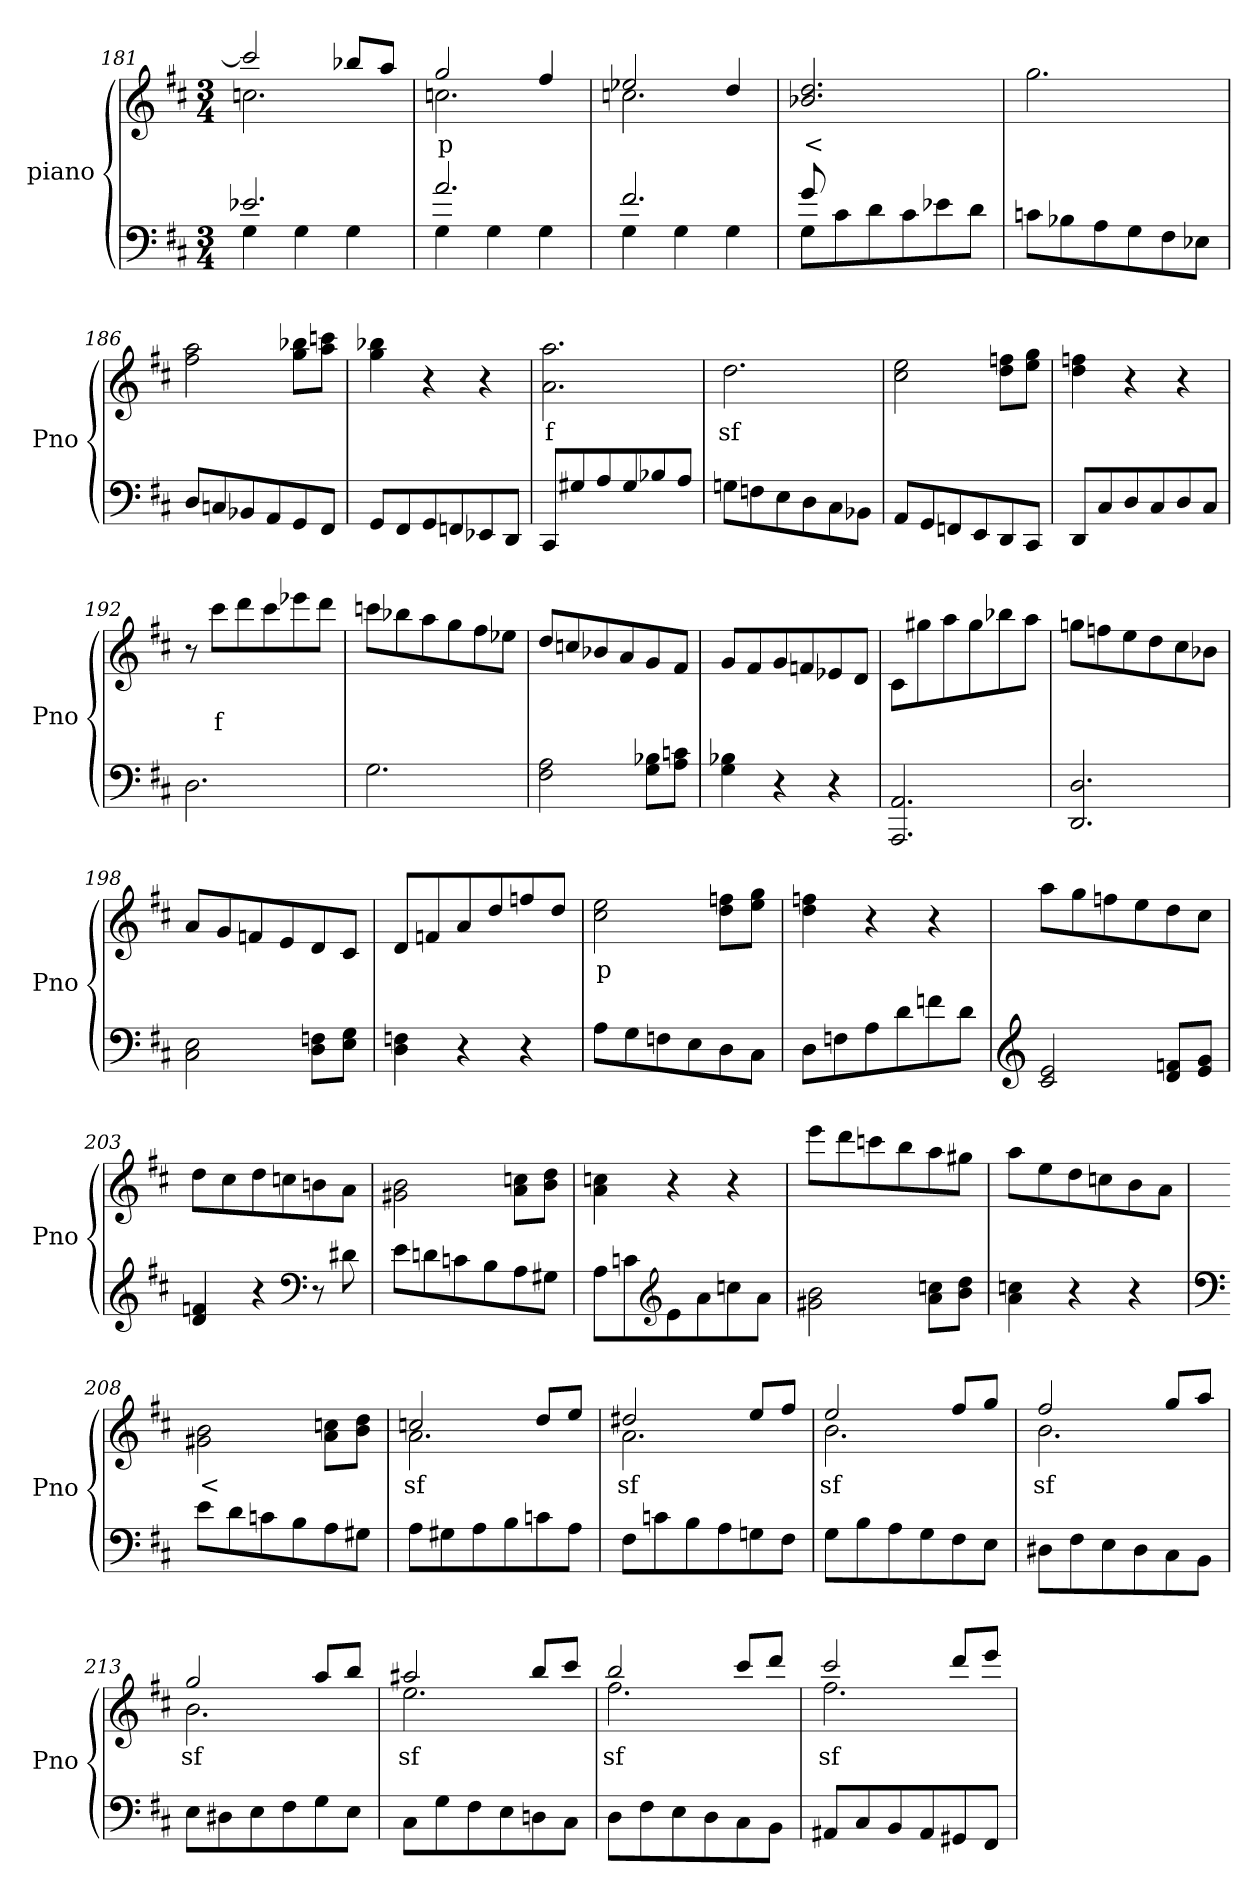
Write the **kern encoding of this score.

**kern	**kern	**text
*part2	*part1	*part1
*staff2	*staff1	*staff1
*I"piano	*I"piano	*
*I'Pno	*I'Pno	*
*clefF4	*clefG2	*
*k[f#c#]	*k[f#c#]	*
*D:	*D:	*
*M3/4	*M3/4	*
=181	=181	=181
*^	*^	*
2.e-X/	4G\	2ccc/]	2.ccn\	.
.	4G\	.	.	.
.	4G\	8bb-X/L	.	.
.	.	8aa/J	.	.
=182	=182	=182	=182	=182
!	!	!	!	!LO:LY:b
2.a/	4G\	2gg/	2.ccn\	p
.	4G\	.	.	.
.	4G\	4ff#/	.	.
!!LO:LB:g=z	!!
=183	=183	=183	=183	=183
2.f#/	4G\	2ee-X/	2.ccn\	.
.	4G\	.	.	.
.	4G\	4dd/	.	.
*	*	*v	*v	*
=184	=184	=184	=184
!	!	!	!LO:LY:b
8g/	8G\L	2.b-X/ 2.dd/	<
2ryy	8c#\	.	.
.	8d\	.	.
.	8c#\	.	.
.	8e-X\	.	.
8ryy	8d\J	.	.
*v	*v	*	*
=185	=185	=185
8cn\L	2.gg\	.
8B-X\	.	.
8A\	.	.
8G\	.	.
8F#\	.	.
8E-X\J	.	.
=186	=186	=186
8D/L	2ff#\ 2aa\	.
8Cn/	.	.
8BB-X/	.	.
8AA/	.	.
8GG/	8gg\ 8bb-X\L	.
8FF#/J	8aa\ 8cccn\J	.
=187	=187	=187
8GG/L	4gg\ 4bb-X\	.
8FF#/	.	.
8GG/	4r	.
8FFn/	.	.
8EE-X/	4r	.
8DD/J	.	.
=188	=188	=188
!	!	!LO:LY:b
8CC#/L	2.a\ 2.aa\	f
8G#X/	.	.
8A/	.	.
8G#/	.	.
8B-X/	.	.
8A/J	.	.
!!LO:LB:g=z
=189	=189	=189
!	!	!LO:LY:b
8Gn\L	2.dd\	sf
8Fn\	.	.
8E\	.	.
8D\	.	.
8C#\	.	.
8BB-X\J	.	.
=190	=190	=190
8AA/L	2cc#\ 2ee\	.
8GG/	.	.
8FFn/	.	.
8EE/	.	.
8DD/	8dd\ 8ffn\L	.
8CC#/J	8ee\ 8gg\J	.
=191	=191	=191
8DD/L	4dd\ 4ffn\	.
8C#/	.	.
8D/	4r	.
8C#/	.	.
8D/	4r	.
8C#/J	.	.
=192	=192	=192
2.D\	8r	.
!	!	!LO:LY:b
.	8ccc#\L	f
.	8ddd\	.
.	8ccc#\	.
.	8eee-X\	.
.	8ddd\J	.
=193	=193	=193
2.G\	8cccn\L	.
.	8bb-X\	.
.	8aa\	.
.	8gg\	.
.	8ff#\	.
.	8ee-X\J	.
=194	=194	=194
2F#\ 2A\	8dd/L	.
.	8ccn/	.
.	8b-X/	.
.	8a/	.
8G\ 8B-X\L	8g/	.
8A\ 8cn\J	8f#/J	.
!!LO:LB:g=z
=195	=195	=195
4G\ 4B-X\	8g/L	.
.	8f#/	.
4r	8g/	.
.	8fn/	.
4r	8e-X/	.
.	8d/J	.
=196	=196	=196
2.AAA/ 2.AA/	8c#\L	.
.	8gg#X\	.
.	8aa\	.
.	8gg#\	.
.	8bb-X\	.
.	8aa\J	.
=197	=197	=197
2.DD/ 2.D/	8ggn\L	.
.	8ffn\	.
.	8ee\	.
.	8dd\	.
.	8cc#\	.
.	8b-X\J	.
=198	=198	=198
2C#\ 2E\	8a/L	.
.	8g/	.
.	8fn/	.
.	8e/	.
8D\ 8Fn\L	8d/	.
8E\ 8G\J	8c#/J	.
=199	=199	=199
4D\ 4Fn\	8d/L	.
.	8fn/	.
4r	8a/	.
.	8dd/	.
4r	8ffn/	.
.	8dd/J	.
=200	=200	=200
!	!	!LO:LY:b
8A\L	2cc#\ 2ee\	p
8G\	.	.
8Fn\	.	.
8E\	.	.
8D\	8dd\ 8ffn\L	.
8C#\J	8ee\ 8gg\J	.
!!LO:LB:g=z
=201	=201	=201
8D\L	4dd\ 4ffn\	.
8Fn\	.	.
8A\	4r	.
8d\	.	.
8fn\	4r	.
8d\J	.	.
=202	=202	=202
*clefG2	*	*
2c#/ 2e/	8aa\L	.
.	8gg\	.
.	8ffn\	.
.	8ee\	.
8d/ 8fn/L	8dd\	.
8e/ 8g/J	8cc#\J	.
=203	=203	=203
4d/ 4fn/	8dd\L	.
.	8cc#\	.
4r	8dd\	.
.	8ccn\	.
*clefF4	*	*
8r	8bn\	.
8d#X\	8a\J	.
=204	=204	=204
8e\L	2g#X\ 2b\	.
8dn\	.	.
8cn\	.	.
8B\	.	.
8A\	8a\ 8ccn\L	.
8G#X\J	8b\ 8dd\J	.
=205	=205	=205
8A\L	4a\ 4ccn\	.
8cn\	.	.
*clefG2	*	*
8e\	4r	.
8a\	.	.
8ccn\	4r	.
8a\J	.	.
!!LO:PB:g=z
=206	=206	=206
2g#X\ 2b\	8eee\L	.
.	8ddd\	.
.	8cccn\	.
.	8bb\	.
8a\ 8ccn\L	8aa\	.
8b\ 8dd\J	8gg#X\J	.
=207	=207	=207
4a\ 4ccn\	8aa\L	.
.	8ee\	.
4r	8dd\	.
.	8ccn\	.
4r	8b\	.
.	8a\J	.
=208	=208	=208
*clefF4	*	*
!	!	!LO:LY:b
8e\L	2g#X\ 2b\	<
8d\	.	.
8cn\	.	.
8B\	.	.
8A\	8a\ 8ccn\L	.
8G#X\J	8b\ 8dd\J	.
=209	=209	=209
*	*^	*
!	!	!	!LO:LY:b
8A\L	2ccn/	2.a\	sf
8G#X\	.	.	.
8A\	.	.	.
8B\	.	.	.
8cn\	8dd/L	.	.
8A\J	8ee/J	.	.
=210	=210	=210	=210
!	!	!	!LO:LY:b
8F#\L	2dd#X/	2.a\	sf
8cn\	.	.	.
8B\	.	.	.
8A\	.	.	.
8Gn\	8ee/L	.	.
8F#\J	8ff#/J	.	.
=211	=211	=211	=211
!	!	!	!LO:LY:b
8G\L	2ee/	2.b\	sf
8B\	.	.	.
8A\	.	.	.
8G\	.	.	.
8F#\	8ff#/L	.	.
8E\J	8gg/J	.	.
!!LO:LB:g=z	!!
=212	=212	=212	=212
!	!	!	!LO:LY:b
8D#X\L	2ff#/	2.b\	sf
8F#\	.	.	.
8E\	.	.	.
8D#\	.	.	.
8C#\	8gg/L	.	.
8BB\J	8aa/J	.	.
=213	=213	=213	=213
!	!	!	!LO:LY:b
8E\L	2gg/	2.b\	sf
8D#X\	.	.	.
8E\	.	.	.
8F#\	.	.	.
8G\	8aa/L	.	.
8E\J	8bb/J	.	.
=214	=214	=214	=214
!	!	!	!LO:LY:b
8C#\L	2aa#X/	2.ee\	sf
8G\	.	.	.
8F#\	.	.	.
8E\	.	.	.
8Dn\	8bb/L	.	.
8C#\J	8ccc#/J	.	.
=215	=215	=215	=215
!	!	!	!LO:LY:b
8D\L	2bb/	2.ff#\	sf
8F#\	.	.	.
8E\	.	.	.
8D\	.	.	.
8C#\	8ccc#/L	.	.
8BB\J	8ddd/J	.	.
=216	=216	=216	=216
!	!	!	!LO:LY:b
8AA#X/L	2ccc#/	2.ff#\	sf
8C#/	.	.	.
8BB/	.	.	.
8AA#/	.	.	.
8GG#X/	8ddd/L	.	.
8FF#/J	8eee/J	.	.
*	*v	*v	*
=	=	=
*-	*-	*-
